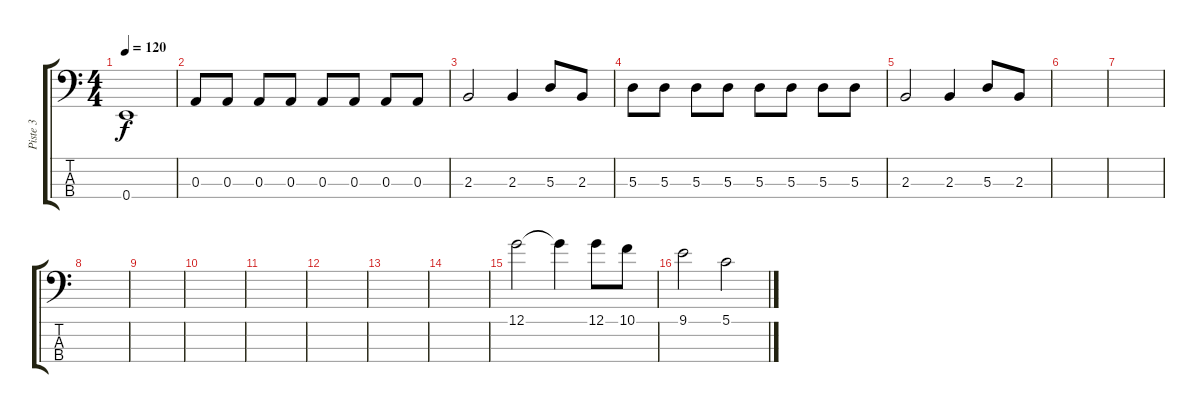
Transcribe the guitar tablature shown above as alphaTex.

\track ("Piste 3" "Piste 3") {instrument electricbassfinger}
\staff {score tabs}
\tuning (G2 D2 A1 E1) {hide}
\ts (4 4)
\tempo 120
\clef f4
\ks c
0.4.1{dy f} |
0.3.8 0.3.8 0.3.8 0.3.8 0.3.8 0.3.8 0.3.8 0.3.8 |
2.3.2 2.3.4 5.3.8 2.3.8 |
5.3.8 5.3.8 5.3.8 5.3.8 5.3.8 5.3.8 5.3.8 5.3.8 |
2.3.2 2.3.4 5.3.8 2.3.8 |
|
|
|
|
|
|
|
|
|
12.1.2 12.1{t}.4 12.1.8 10.1.8 |
9.1.2 5.1.2
